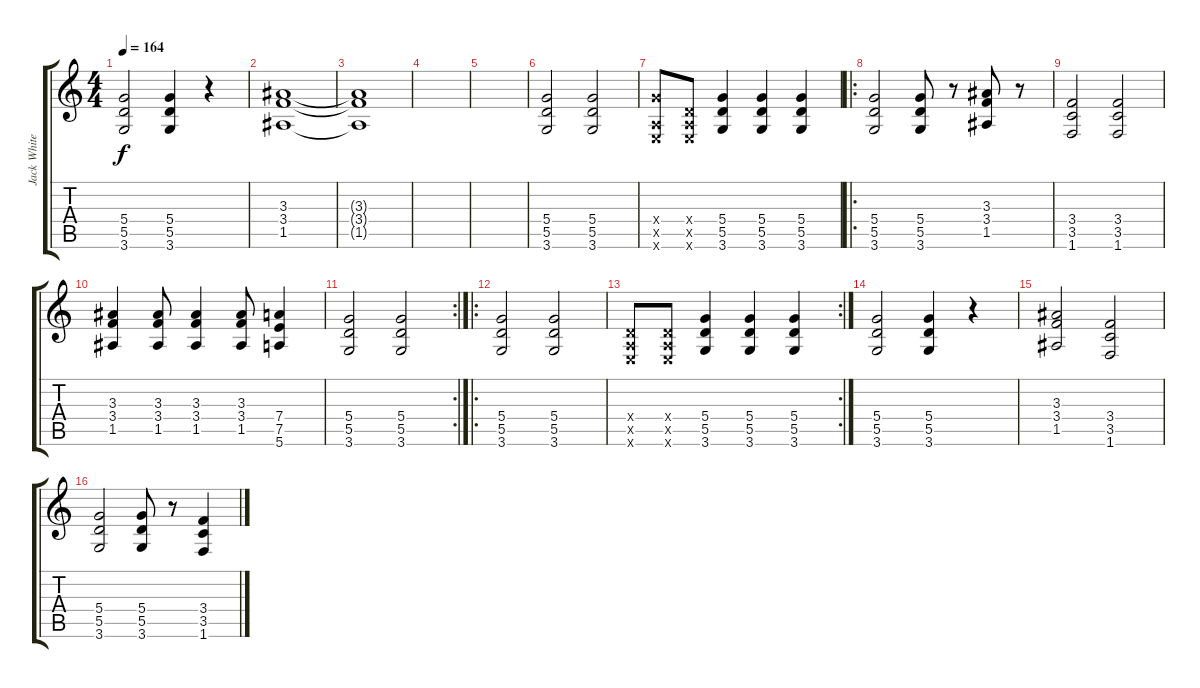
\track ("Jack White" "Jack White") {instrument electricguitarclean}
\staff {score tabs}
\tuning (E4 B3 G3 D3 A2 E2) {hide}
\ts (4 4)
\tempo 164
\clef g2
\ks c
(5.4 5.5 3.6).2{dy f} (5.4 5.5 3.6).4 r.4 |
(3.3 3.4 1.5).1 |
(3.3{t} 3.4{t} 1.5{t}).1 |
|
|
(5.4 5.5 3.6).2{volume 16 instrument distortionguitar} (5.4 5.5 3.6).2 |
(5.4{x} 0.5{x} 0.6{x}).8{instrument distortionguitar} (0.4{x} 0.5{x} 0.6{x}).8 (5.4 5.5 3.6).4 (5.4 5.5 3.6).4 (5.4 5.5 3.6).4 |
\ro
(5.4 5.5 3.6).2{instrument distortionguitar} (5.4 5.5 3.6).8 r.8 (3.3 3.4 1.5).8 r.8 |
(3.4 3.5 1.6).2{instrument distortionguitar} (3.4 3.5 1.6).2 |
(3.3 3.4 1.5).4{instrument distortionguitar} (3.3 3.4 1.5).8 (3.3 3.4 1.5).4 (3.3 3.4 1.5).8 (7.4 7.5 5.6).4 |
\rc 2
(5.4 5.5 3.6).2{instrument distortionguitar} (5.4 5.5 3.6).2 |
\ro
(5.4 5.5 3.6).2{volume 13 instrument electricguitarclean} (5.4 5.5 3.6).2 |
\rc 2
(0.4{x} 0.5{x} 0.6{x}).8 (0.4{x} 0.5{x} 0.6{x}).8 (5.4 5.5 3.6).4 (5.4 5.5 3.6).4 (5.4 5.5 3.6).4 |
(5.4 5.5 3.6).2 (5.4 5.5 3.6).4 r.4 |
(3.3 3.4 1.5).2 (3.4 3.5 1.6).2 |
(5.4 5.5 3.6).2 (5.4 5.5 3.6).8 r.8 (3.4 3.5 1.6).4
